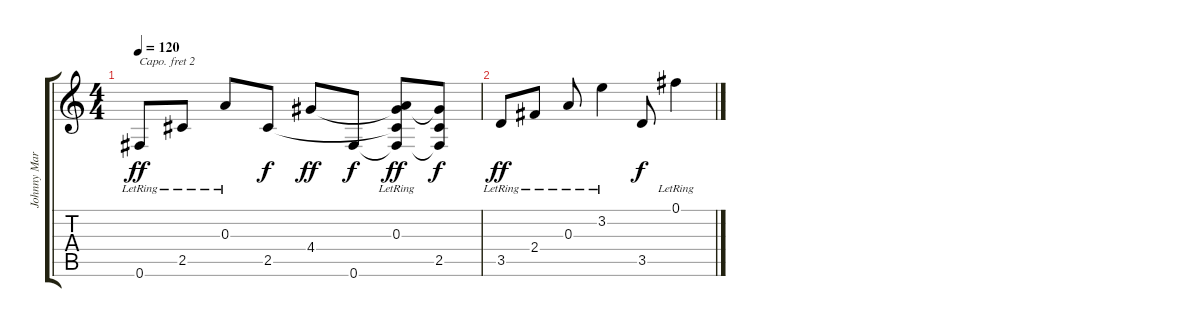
\track ("Johnny Marr" "Johnny Mar") {instrument electricguitarclean}
\staff {score tabs}
\capo 2
\tuning (E4 B3 G3 D3 A2 E2) {hide}
\ts (4 4)
\tempo 120
\clef g2
\ks c
0.6{lr}.8{dy ff volume 5} 2.5{lr}.8 0.3{lr}.8 2.5.8{dy f} 4.4.8{dy ff volume 3} 0.6.8{dy f} (0.3{lr} 4.4{t} 2.5{t} 0.6{t}).8{dy ff} (4.4{t} 2.5 0.6{t}).8{dy f} |
3.5{lr}.8{dy ff volume 2} 2.4{lr}.8 0.3{lr}.8{volume 1} 3.2{lr}.4 3.5.8{dy f} 0.1{lr}.4
